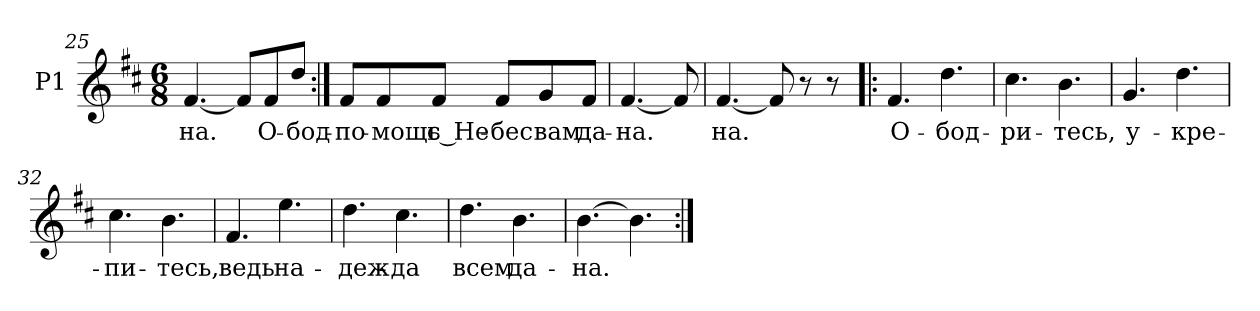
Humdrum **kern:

**kern	**text
*part1	*part1
*staff1	*staff1
*I"P1	*
*clefG2	*
*k[f#c#]	*
*D:	*
*M6/8	*
=25	=25
!	!LO:LY:b:color=#000000
[<4.f#i/	-на.
8f#i/L]	.
!	!LO:LY:b:color=#000000
8f#i/	О-
!	!LO:LY:b:color=#000000
8ddi/J	-бод-
=26:|!	=26:|!
!	!LO:LY:b:color=#000000
8f#i/L	по-
!	!LO:LY:b:color=#000000
8f#i/	-мощь
!	!LO:LY:b:color=#000000
8f#i/J	с Не-
!	!LO:LY:b:color=#000000
8f#i/L	-бес
!	!LO:LY:b:color=#000000
8gi/	вам
!	!LO:LY:b:color=#000000
8f#i/J	да-
=27	=27
!	!LO:LY:b:color=#000000
[<4.f#i/	-на.
8f#i/]	.
!!LO:LB:g=z
=28	=28
!	!LO:LY:b:color=#000000
[<4.f#i/	на.
8f#i/]	.
8r	.
8r	.
=29!|:	=29!|:
!	!LO:LY:b:color=#000000
4.f#i/	О-
!	!LO:LY:b:color=#000000
4.ddi\	-бод-
=30	=30
!	!LO:LY:b:color=#000000
4.cc#i\	-ри-
!	!LO:LY:b:color=#000000
4.bi\	-тесь,
=31	=31
!	!LO:LY:b:color=#000000
4.gi/	у-
!	!LO:LY:b:color=#000000
4.ddi\	-кре-
=32	=32
!	!LO:LY:b:color=#000000
4.cc#i\	-пи-
!	!LO:LY:b:color=#000000
4.bi\	-тесь,
=33	=33
!	!LO:LY:b:color=#000000
4.f#i/	ведь
!	!LO:LY:b:color=#000000
4.eei\	на-
=34	=34
!	!LO:LY:b:color=#000000
4.ddi\	-деж-
!	!LO:LY:b:color=#000000
4.cc#i\	-да
=35	=35
!	!LO:LY:b:color=#000000
4.ddi\	всем
!	!LO:LY:b:color=#000000
4.bi\	да-
=36	=36
!	!LO:LY:b:color=#000000
[>4.bi\	-на.
4.bi\]	.
=:|!	=:|!
*-	*-
